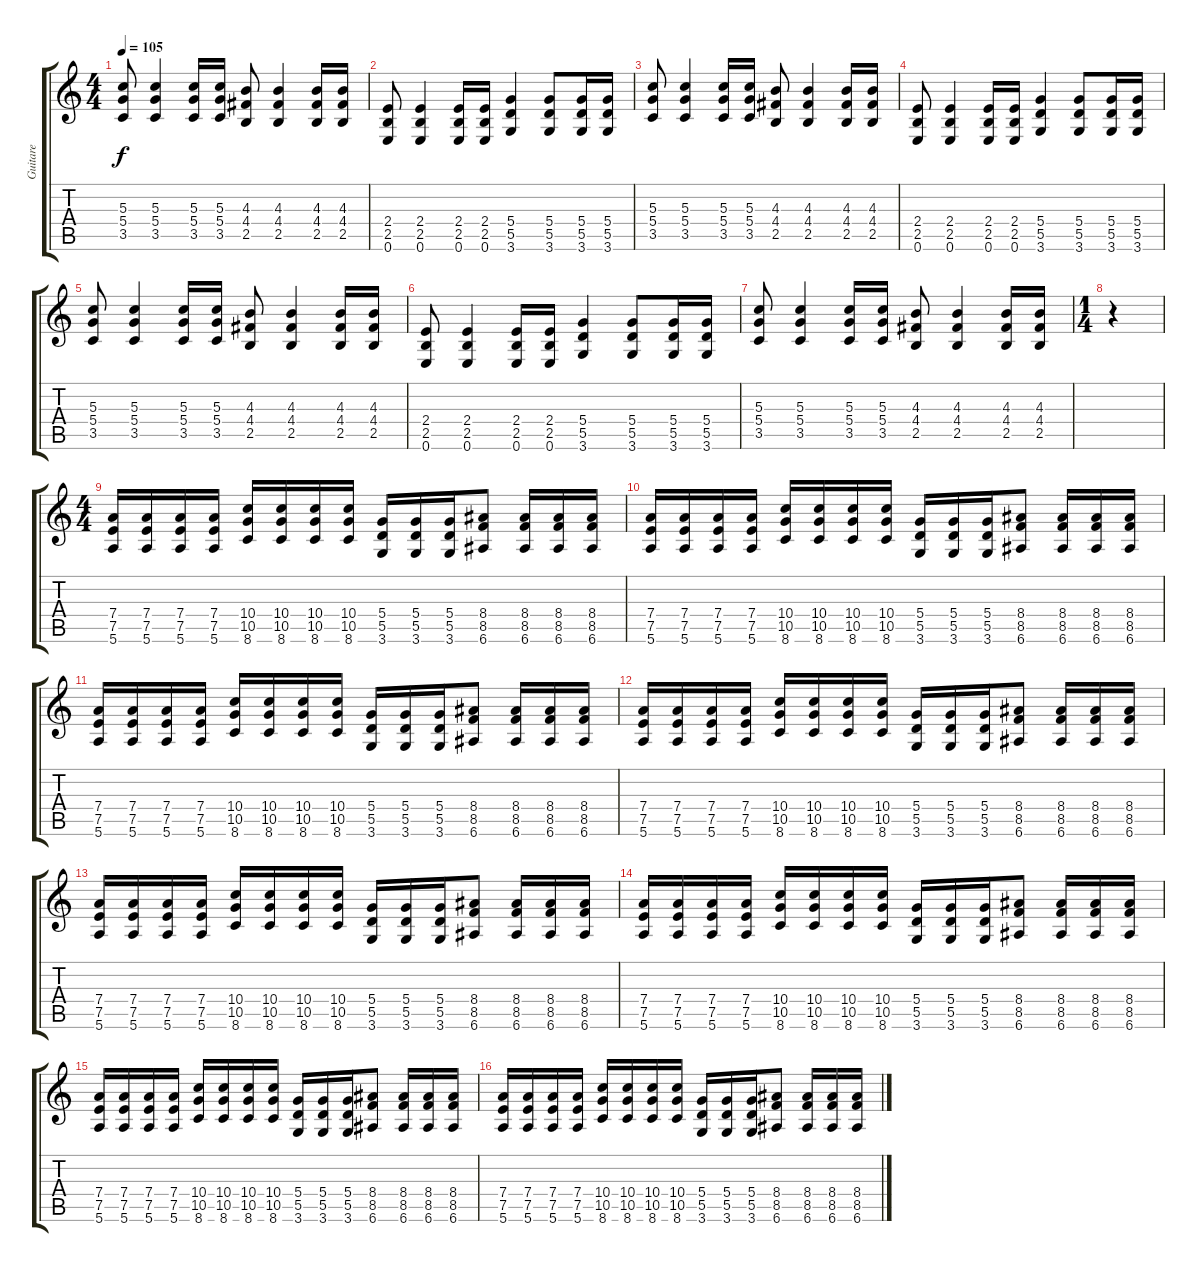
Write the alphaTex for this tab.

\track ("Guitare" "Guitare") {instrument distortionguitar}
\staff {score tabs}
\tuning (E4 B3 G3 D3 A2 E2) {hide}
\ts (4 4)
\tempo 105
\clef g2
\ks c
(5.3 5.4 3.5).8{dy f} (5.3 5.4 3.5).4 (5.3 5.4 3.5).16 (5.3 5.4 3.5).16 (4.3 4.4 2.5).8 (4.3 4.4 2.5).4 (4.3 4.4 2.5).16 (4.3 4.4 2.5).16 |
(2.4 2.5 0.6).8 (2.4 2.5 0.6).4 (2.4 2.5 0.6).16 (2.4 2.5 0.6).16 (5.4 5.5 3.6).4 (5.4 5.5 3.6).8 (5.4 5.5 3.6).16 (5.4 5.5 3.6).16 |
(5.3 5.4 3.5).8 (5.3 5.4 3.5).4 (5.3 5.4 3.5).16 (5.3 5.4 3.5).16 (4.3 4.4 2.5).8 (4.3 4.4 2.5).4 (4.3 4.4 2.5).16 (4.3 4.4 2.5).16 |
(2.4 2.5 0.6).8 (2.4 2.5 0.6).4 (2.4 2.5 0.6).16 (2.4 2.5 0.6).16 (5.4 5.5 3.6).4 (5.4 5.5 3.6).8 (5.4 5.5 3.6).16 (5.4 5.5 3.6).16 |
(5.3 5.4 3.5).8 (5.3 5.4 3.5).4 (5.3 5.4 3.5).16 (5.3 5.4 3.5).16 (4.3 4.4 2.5).8 (4.3 4.4 2.5).4 (4.3 4.4 2.5).16 (4.3 4.4 2.5).16 |
(2.4 2.5 0.6).8 (2.4 2.5 0.6).4 (2.4 2.5 0.6).16 (2.4 2.5 0.6).16 (5.4 5.5 3.6).4 (5.4 5.5 3.6).8 (5.4 5.5 3.6).16 (5.4 5.5 3.6).16 |
(5.3 5.4 3.5).8 (5.3 5.4 3.5).4 (5.3 5.4 3.5).16 (5.3 5.4 3.5).16 (4.3 4.4 2.5).8 (4.3 4.4 2.5).4 (4.3 4.4 2.5).16 (4.3 4.4 2.5).16 |
\ts (1 4)
r.4 |
\ts (4 4)
(7.4 7.5 5.6).16{volume 16} (7.4 7.5 5.6).16 (7.4 7.5 5.6).16 (7.4 7.5 5.6).16 (10.4 10.5 8.6).16 (10.4 10.5 8.6).16 (10.4 10.5 8.6).16 (10.4 10.5 8.6).16 (5.4 5.5 3.6).16 (5.4 5.5 3.6).16 (5.4 5.5 3.6).16 (8.4 8.5 6.6).8 (8.4 8.5 6.6).16 (8.4 8.5 6.6).16 (8.4 8.5 6.6).16 |
(7.4 7.5 5.6).16 (7.4 7.5 5.6).16 (7.4 7.5 5.6).16 (7.4 7.5 5.6).16 (10.4 10.5 8.6).16 (10.4 10.5 8.6).16 (10.4 10.5 8.6).16 (10.4 10.5 8.6).16 (5.4 5.5 3.6).16 (5.4 5.5 3.6).16 (5.4 5.5 3.6).16 (8.4 8.5 6.6).8 (8.4 8.5 6.6).16 (8.4 8.5 6.6).16 (8.4 8.5 6.6).16 |
(7.4 7.5 5.6).16 (7.4 7.5 5.6).16 (7.4 7.5 5.6).16 (7.4 7.5 5.6).16 (10.4 10.5 8.6).16 (10.4 10.5 8.6).16 (10.4 10.5 8.6).16 (10.4 10.5 8.6).16 (5.4 5.5 3.6).16 (5.4 5.5 3.6).16 (5.4 5.5 3.6).16 (8.4 8.5 6.6).8 (8.4 8.5 6.6).16 (8.4 8.5 6.6).16 (8.4 8.5 6.6).16 |
(7.4 7.5 5.6).16 (7.4 7.5 5.6).16 (7.4 7.5 5.6).16 (7.4 7.5 5.6).16 (10.4 10.5 8.6).16 (10.4 10.5 8.6).16 (10.4 10.5 8.6).16 (10.4 10.5 8.6).16 (5.4 5.5 3.6).16 (5.4 5.5 3.6).16 (5.4 5.5 3.6).16 (8.4 8.5 6.6).8 (8.4 8.5 6.6).16 (8.4 8.5 6.6).16 (8.4 8.5 6.6).16 |
(7.4 7.5 5.6).16{volume 16} (7.4 7.5 5.6).16 (7.4 7.5 5.6).16 (7.4 7.5 5.6).16 (10.4 10.5 8.6).16 (10.4 10.5 8.6).16 (10.4 10.5 8.6).16 (10.4 10.5 8.6).16 (5.4 5.5 3.6).16 (5.4 5.5 3.6).16 (5.4 5.5 3.6).16 (8.4 8.5 6.6).8 (8.4 8.5 6.6).16 (8.4 8.5 6.6).16 (8.4 8.5 6.6).16 |
(7.4 7.5 5.6).16 (7.4 7.5 5.6).16 (7.4 7.5 5.6).16 (7.4 7.5 5.6).16 (10.4 10.5 8.6).16 (10.4 10.5 8.6).16 (10.4 10.5 8.6).16 (10.4 10.5 8.6).16 (5.4 5.5 3.6).16 (5.4 5.5 3.6).16 (5.4 5.5 3.6).16 (8.4 8.5 6.6).8 (8.4 8.5 6.6).16 (8.4 8.5 6.6).16 (8.4 8.5 6.6).16 |
(7.4 7.5 5.6).16 (7.4 7.5 5.6).16 (7.4 7.5 5.6).16 (7.4 7.5 5.6).16 (10.4 10.5 8.6).16 (10.4 10.5 8.6).16 (10.4 10.5 8.6).16 (10.4 10.5 8.6).16 (5.4 5.5 3.6).16 (5.4 5.5 3.6).16 (5.4 5.5 3.6).16 (8.4 8.5 6.6).8 (8.4 8.5 6.6).16 (8.4 8.5 6.6).16 (8.4 8.5 6.6).16 |
(7.4 7.5 5.6).16 (7.4 7.5 5.6).16 (7.4 7.5 5.6).16 (7.4 7.5 5.6).16 (10.4 10.5 8.6).16 (10.4 10.5 8.6).16 (10.4 10.5 8.6).16 (10.4 10.5 8.6).16 (5.4 5.5 3.6).16 (5.4 5.5 3.6).16 (5.4 5.5 3.6).16 (8.4 8.5 6.6).8 (8.4 8.5 6.6).16 (8.4 8.5 6.6).16 (8.4 8.5 6.6).16
